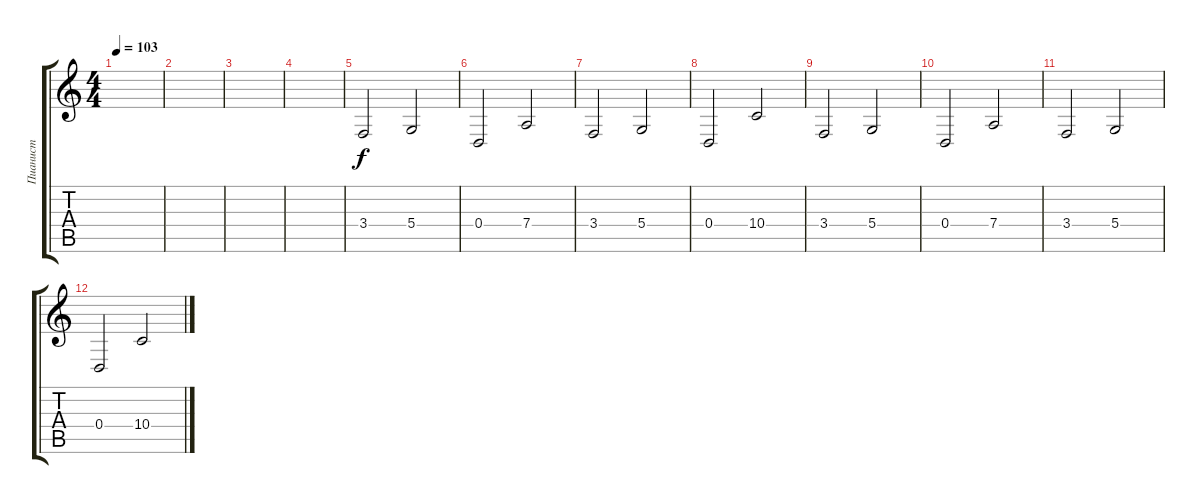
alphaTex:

\track ("Пианист" "Пианист") {instrument pad2warm}
\staff {score tabs}
\tuning (E4 B3 G3 D3 A2 D2) {hide}
\ts (4 4)
\tempo 103
\clef g2
\ks c
|
|
|
|
3.4.2 5.4.2 |
0.4.2 7.4.2 |
3.4.2 5.4.2 |
0.4.2 10.4.2 |
3.4.2 5.4.2 |
0.4.2 7.4.2 |
3.4.2 5.4.2 |
0.4.2 10.4.2
